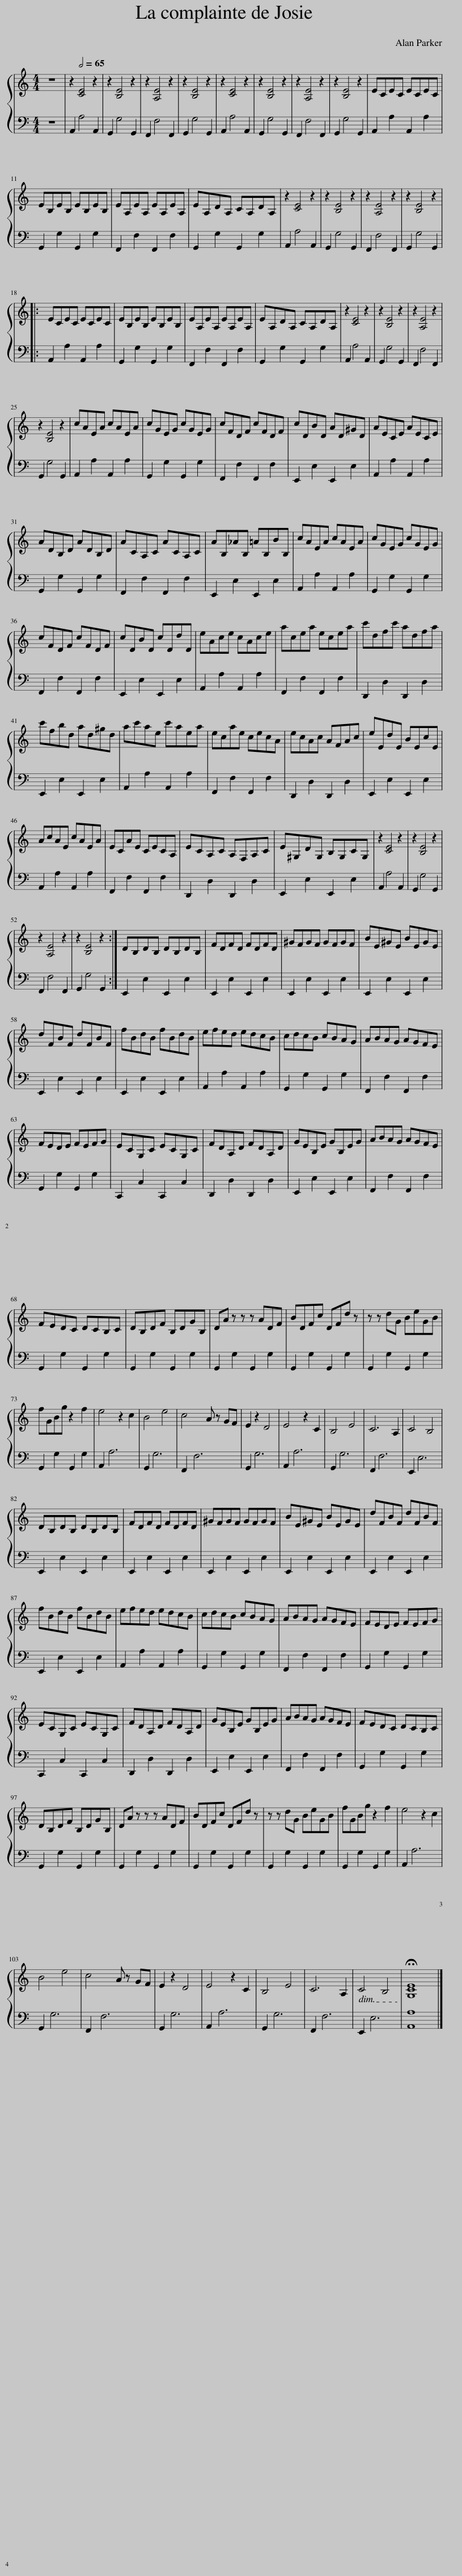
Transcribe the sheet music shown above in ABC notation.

X:1
%%score { 1 | 2 }
L:1/8
M:4/4
I:linebreak $
K:C
V:1 treble
V:2 bass
V:1
 z8 | z2[Q:1/2=65] [CE]4 z2 | z2 [B,E]4 z2 | z2 [A,E]4 z2 | z2 [B,E]4 z2 | %5
 z2 [CE]4 z2 | z2 [B,E]4 z2 | z2 [A,E]4 z2 | z2 [B,E]4 z2 | ECEC ECEC |$ %10
 EB,EB, EB,EB, | EA,EA, EA,EA, | EA,DA, CA,DA, | z2 [CE]4 z2 | z2 [B,E]4 z2 | %15
 z2 [A,E]4 z2 | z2 [B,E]4 z2 |:$ ECEC ECEC | EB,EB, EB,EB, | EA,EA, EA,EA, | %20
 EA,DA, CA,DA, | z2 [CE]4 z2 | z2 [B,E]4 z2 | z2 [A,E]4 z2 |$ z2 [B,E]4 z2 | %25
 cAEA cAEA | cGEG cGEG | cFDF cFDF | cDBD AD^GD | AECE AECE |$ %30
 ADB,D ADB,D | ACA,C ACA,C | AB,_AB, =AB,BB, | cAEA cAEA | cGEG cGEG |$ %35
 cFDF cFDF | cDBD cDdD | eAce cAce | acea ecea | c'dfc' adfa |$ %40
 c'fbd ad^gd | ac'ae c'aea | ecae cecA | ecAc AFAc | eEdE BEcE |$ %45
 AcAE cAEA | ECAE CECA, | ECA,C A,F,A,C | E^G,DG, B,G,CG, | z2 [CE]4 z2 | %50
 z2 [B,E]4 z2 |$ z2 [A,E]4 z2 | z2 [B,E]4 z2 :| DB,DB, DB,DB, | FDFD FDFD | %55
 ^GFGF GFGF | BE^GE BEGE |$ dFBF dFBF | fBdB fBdB | efed edcB | %60
 cdcB cBAG | ABAG AGFE |$ FEDE FEFG | ECG,C ECG,C | FDA,D FDA,D | %65
 GEB,E GB,EG | ABAG AGFE |$ FEDC DCB,C | DB,DF B,DGB, | DA z z z ADF | %70
 BDFc DFd z | z z dG BeGB |$ fGBg z2 f2 | e4 z2 c2 | B4 e4 | %75
 c4 A z GF | E2 z2 D4 | E4 z2 C2 | B,4 E4 | C6 A,2 | %80
 C4 B,4 |$ DB,DB, DB,DB, | FDFD FDFD | ^GFGF GFGF | BE^GE BEGE | %85
 dFBF dFBF |$ fBdB fBdB | efed edcB | cdcB cBAG | ABAG AGFE | %90
 FEDE FEFG |$ ECG,C ECG,C | FDA,D FDA,D | GEB,E GB,EG | ABAG AGFE | %95
 FEDC DCB,C |$ DB,DF B,DGB, | DA z z z ADF | BDFc DFd z | z z dG BeGB | %100
 fGBg z2 f2 | e4 z2 c2 |$ B4 e4 | c4 A z GF | E2 z2 D4 | %105
 E4 z2 C2 | B,4 E4 | C6 A,2 | C4 B,4 | !fermata![G,CE]8 |] %110
V:2
 z8 | A,,2 A,4 A,,2 | G,,2 G,4 G,,2 | F,,2 F,4 F,,2 | G,,2 G,4 G,,2 | %5
 A,,2 A,4 A,,2 | G,,2 G,4 G,,2 | F,,2 F,4 F,,2 | G,,2 G,4 G,,2 | A,,2 A,2 A,,2 A,2 |$ %10
 G,,2 G,2 G,,2 G,2 | F,,2 F,2 F,,2 F,2 | G,,2 G,2 G,,2 G,2 | A,,2 A,4 A,,2 | G,,2 G,4 G,,2 | %15
 F,,2 F,4 F,,2 | G,,2 G,4 G,,2 |:$ A,,2 A,2 A,,2 A,2 | G,,2 G,2 G,,2 G,2 | F,,2 F,2 F,,2 F,2 | %20
 G,,2 G,2 G,,2 G,2 | A,,2 A,4 A,,2 | G,,2 G,4 G,,2 | F,,2 F,4 F,,2 |$ G,,2 G,4 G,,2 | %25
 A,,2 A,2 A,,2 A,2 | G,,2 G,2 G,,2 G,2 | F,,2 F,2 F,,2 F,2 | E,,2 E,2 E,,2 E,2 | A,,2 A,2 A,,2 A,2 |$ %30
 G,,2 G,2 G,,2 G,2 | F,,2 F,2 F,,2 F,2 | E,,2 E,2 E,,2 E,2 | A,,2 A,2 A,,2 A,2 | G,,2 G,2 G,,2 G,2 |$ %35
 F,,2 F,2 F,,2 F,2 | E,,2 E,2 E,,2 E,2 | A,,2 A,2 A,,2 A,2 | F,,2 F,2 F,,2 F,2 | D,,2 D,2 D,,2 D,2 |$ %40
 E,,2 E,2 E,,2 E,2 | A,,2 A,2 A,,2 A,2 | F,,2 F,2 F,,2 F,2 | D,,2 D,2 D,,2 D,2 | E,,2 E,2 E,,2 E,2 |$ %45
 A,,2 A,2 A,,2 A,2 | F,,2 F,2 F,,2 F,2 | D,,2 D,2 D,,2 D,2 | E,,2 E,2 E,,2 E,2 | A,,2 A,4 A,,2 | %50
 G,,2 G,4 G,,2 |$ F,,2 F,4 F,,2 | G,,2 G,4 G,,2 :| E,,2 E,2 E,,2 E,2 | E,,2 E,2 E,,2 E,2 | %55
 E,,2 E,2 E,,2 E,2 | E,,2 E,2 E,,2 E,2 |$ E,,2 E,2 E,,2 E,2 | E,,2 E,2 E,,2 E,2 | A,,2 A,2 A,,2 A,2 | %60
 G,,2 G,2 G,,2 G,2 | F,,2 F,2 F,,2 F,2 |$ G,,2 G,2 G,,2 G,2 | C,,2 C,2 C,,2 C,2 | D,,2 D,2 D,,2 D,2 | %65
 E,,2 E,2 E,,2 E,2 | F,,2 F,2 F,,2 F,2 |$ G,,2 G,2 G,,2 G,2 | G,,2 G,2 G,,2 G,2 | G,,2 G,2 G,,2 G,2 | %70
 G,,2 G,2 G,,2 G,2 | G,,2 G,2 G,,2 G,2 |$ G,,2 G,2 G,,2 G,2 | A,,2 A,6 | G,,2 G,6 | %75
 F,,2 F,6 | G,,2 G,6 | A,,2 A,6 | G,,2 G,6 | F,,2 F,6 | %80
 E,,2 E,6 |$ E,,2 E,2 E,,2 E,2 | E,,2 E,2 E,,2 E,2 | E,,2 E,2 E,,2 E,2 | E,,2 E,2 E,,2 E,2 | %85
 E,,2 E,2 E,,2 E,2 |$ E,,2 E,2 E,,2 E,2 | A,,2 A,2 A,,2 A,2 | G,,2 G,2 G,,2 G,2 | F,,2 F,2 F,,2 F,2 | %90
 G,,2 G,2 G,,2 G,2 |$ C,,2 C,2 C,,2 C,2 | D,,2 D,2 D,,2 D,2 | E,,2 E,2 E,,2 E,2 | F,,2 F,2 F,,2 F,2 | %95
 G,,2 G,2 G,,2 G,2 |$ G,,2 G,2 G,,2 G,2 | G,,2 G,2 G,,2 G,2 | G,,2 G,2 G,,2 G,2 | G,,2 G,2 G,,2 G,2 | %100
 G,,2 G,2 G,,2 G,2 | A,,2 A,6 |$ G,,2 G,6 | F,,2 F,6 | G,,2 G,6 | %105
 A,,2 A,6 | G,,2 G,6 | F,,2 F,6 | E,,2 E,6 | [A,,A,]8 |] %110
